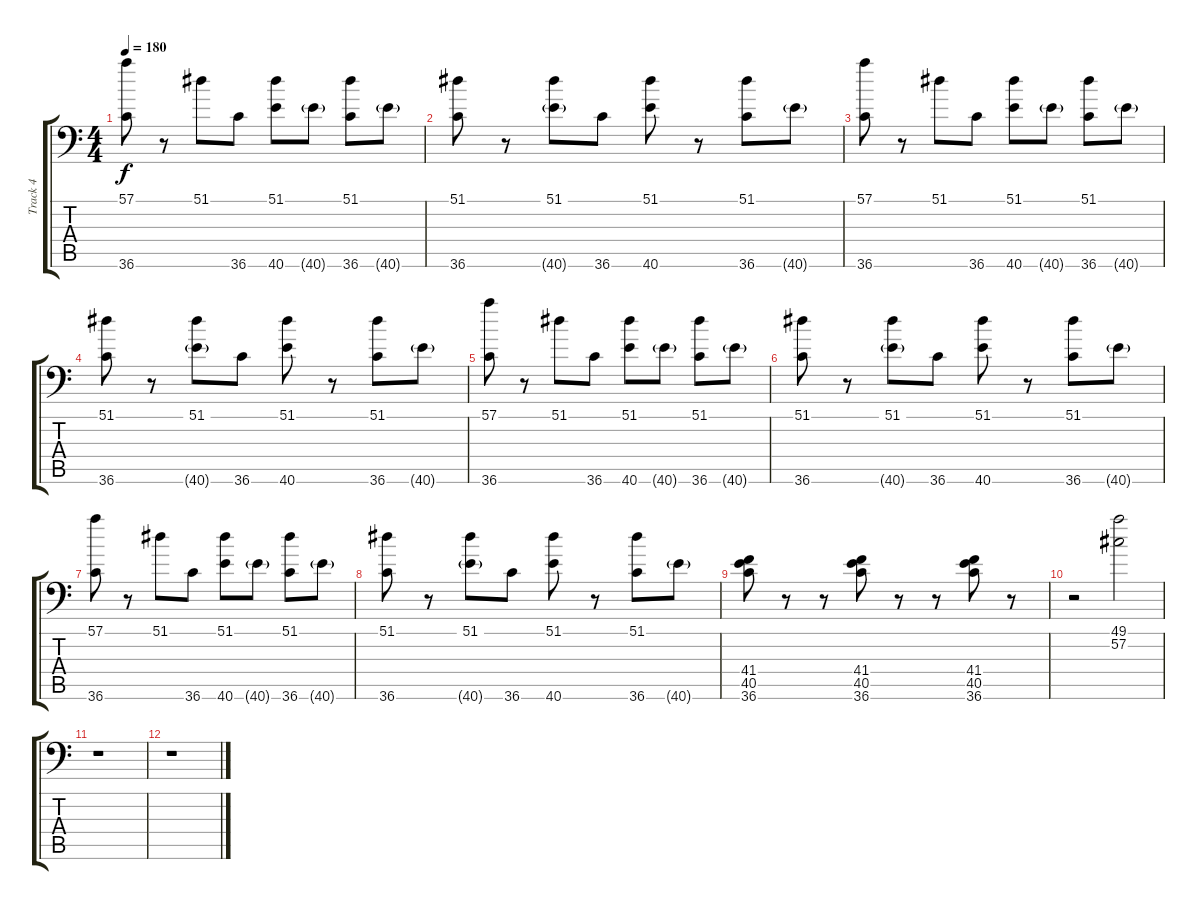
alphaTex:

\track ("Track 4" "Track 4") {instrument acousticgrandpiano}
\staff {score tabs}
\tuning (C-1 C-1 C-1 C-1 C-1 C-1) {hide}
\ts (4 4)
\tempo 180
\clef f4
\ks c
(57.1 36.6).8{dy f} r.8 51.1.8 36.6.8 (51.1 40.6).8 40.6{g}.8 (51.1 36.6).8 40.6{g}.8 |
(51.1 36.6).8 r.8 (51.1 40.6{g}).8 36.6.8 (51.1 40.6).8 r.8 (51.1 36.6).8 40.6{g}.8 |
(57.1 36.6).8 r.8 51.1.8 36.6.8 (51.1 40.6).8 40.6{g}.8 (51.1 36.6).8 40.6{g}.8 |
(51.1 36.6).8 r.8 (51.1 40.6{g}).8 36.6.8 (51.1 40.6).8 r.8 (51.1 36.6).8 40.6{g}.8 |
(57.1 36.6).8 r.8 51.1.8 36.6.8 (51.1 40.6).8 40.6{g}.8 (51.1 36.6).8 40.6{g}.8 |
(51.1 36.6).8 r.8 (51.1 40.6{g}).8 36.6.8 (51.1 40.6).8 r.8 (51.1 36.6).8 40.6{g}.8 |
(57.1 36.6).8 r.8 51.1.8 36.6.8 (51.1 40.6).8 40.6{g}.8 (51.1 36.6).8 40.6{g}.8 |
(51.1 36.6).8 r.8 (51.1 40.6{g}).8 36.6.8 (51.1 40.6).8 r.8 (51.1 36.6).8 40.6{g}.8 |
(41.4 40.5 36.6).8 r.8 r.8 (41.4 40.5 36.6).8 r.8 r.8 (41.4 40.5 36.6).8 r.8 |
r.2 (49.1 57.2).2 |
r.1 |
r.1
